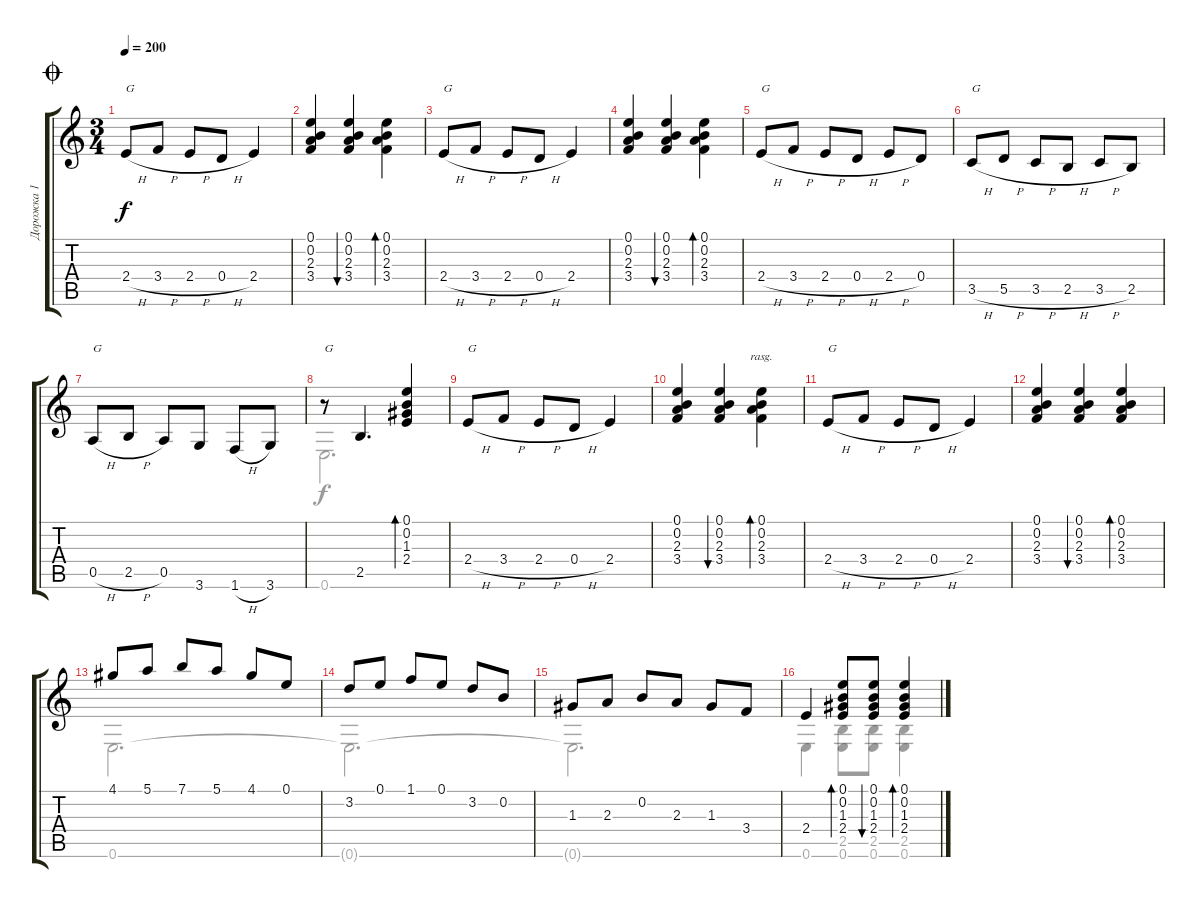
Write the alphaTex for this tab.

\track ("Дорожка 1" "Дорожка 1") {instrument acousticguitarnylon}
\staff {score tabs}
\tuning (E4 B3 G3 D3 A2 E2) {hide}
\voice
\ts (3 4)
\jump coda
\tempo 200
\clef g2
\ks c
2.4{h}.8{txt "G" dy f} 3.4{h}.8 2.4{h}.8 0.4{h}.8 2.4.4 |
(0.1 0.2 2.3 3.4).4{beam Up} (0.1 0.2 2.3 3.4).4{bu 60 beam Up} (0.1 0.2 2.3 3.4).4{bd 60} |
2.4{h}.8{txt "G"} 3.4{h}.8 2.4{h}.8 0.4{h}.8 2.4.4 |
(0.1 0.2 2.3 3.4).4{beam Up} (0.1 0.2 2.3 3.4).4{bu 60 beam Up} (0.1 0.2 2.3 3.4).4{bd 60} |
2.4{h}.8{txt "G"} 3.4{h}.8 2.4{h}.8 0.4{h}.8 2.4{h}.8 0.4.8 |
3.5{h}.8{txt "G"} 5.5{h}.8 3.5{h}.8 2.5{h}.8 3.5{h}.8 2.5.8 |
0.5{h}.8{txt "G"} 2.5{h}.8 0.5.8 3.6.8 1.6{h}.8 3.6.8 |
r.8{txt "G"} 2.5.4{d} (0.1 0.2 1.3 2.4).4{bd 60} |
2.4{h}.8{txt "G"} 3.4{h}.8 2.4{h}.8 0.4{h}.8 2.4.4 |
(0.1 0.2 2.3 3.4).4{beam Up} (0.1 0.2 2.3 3.4).4{bu 60 beam Up} (0.1 0.2 2.3 3.4).4{bd 60 rasg ii} |
2.4{h}.8{txt "G"} 3.4{h}.8 2.4{h}.8 0.4{h}.8 2.4.4 |
(0.1 0.2 2.3 3.4).4{beam Up} (0.1 0.2 2.3 3.4).4{bu 120 beam Up} (0.1 0.2 2.3 3.4).4{bd 120 beam Up} |
4.1.8 5.1.8 7.1.8 5.1.8 4.1.8 0.1.8 |
3.2.8 0.1.8 1.1.8 0.1.8 3.2.8 0.2.8 |
1.3.8 2.3.8 0.2.8 2.3.8 1.3.8 3.4.8 |
2.4.4 (0.1 0.2 1.3 2.4).8{bd 120} (0.1 0.2 1.3 2.4).8{bu 120} (0.1 0.2 1.3 2.4).4{bd 120}
\voice
\clef g2
\ottava regular
\simile none
\ks c
|
|
|
|
|
|
|
0.6.2{d} |
|
|
|
|
0.6.2{d} |
0.6{t}.2{d} |
0.6{t}.2{d} |
0.6.4 (2.5 0.6).8 (2.5 0.6).8 (2.5 0.6).4
